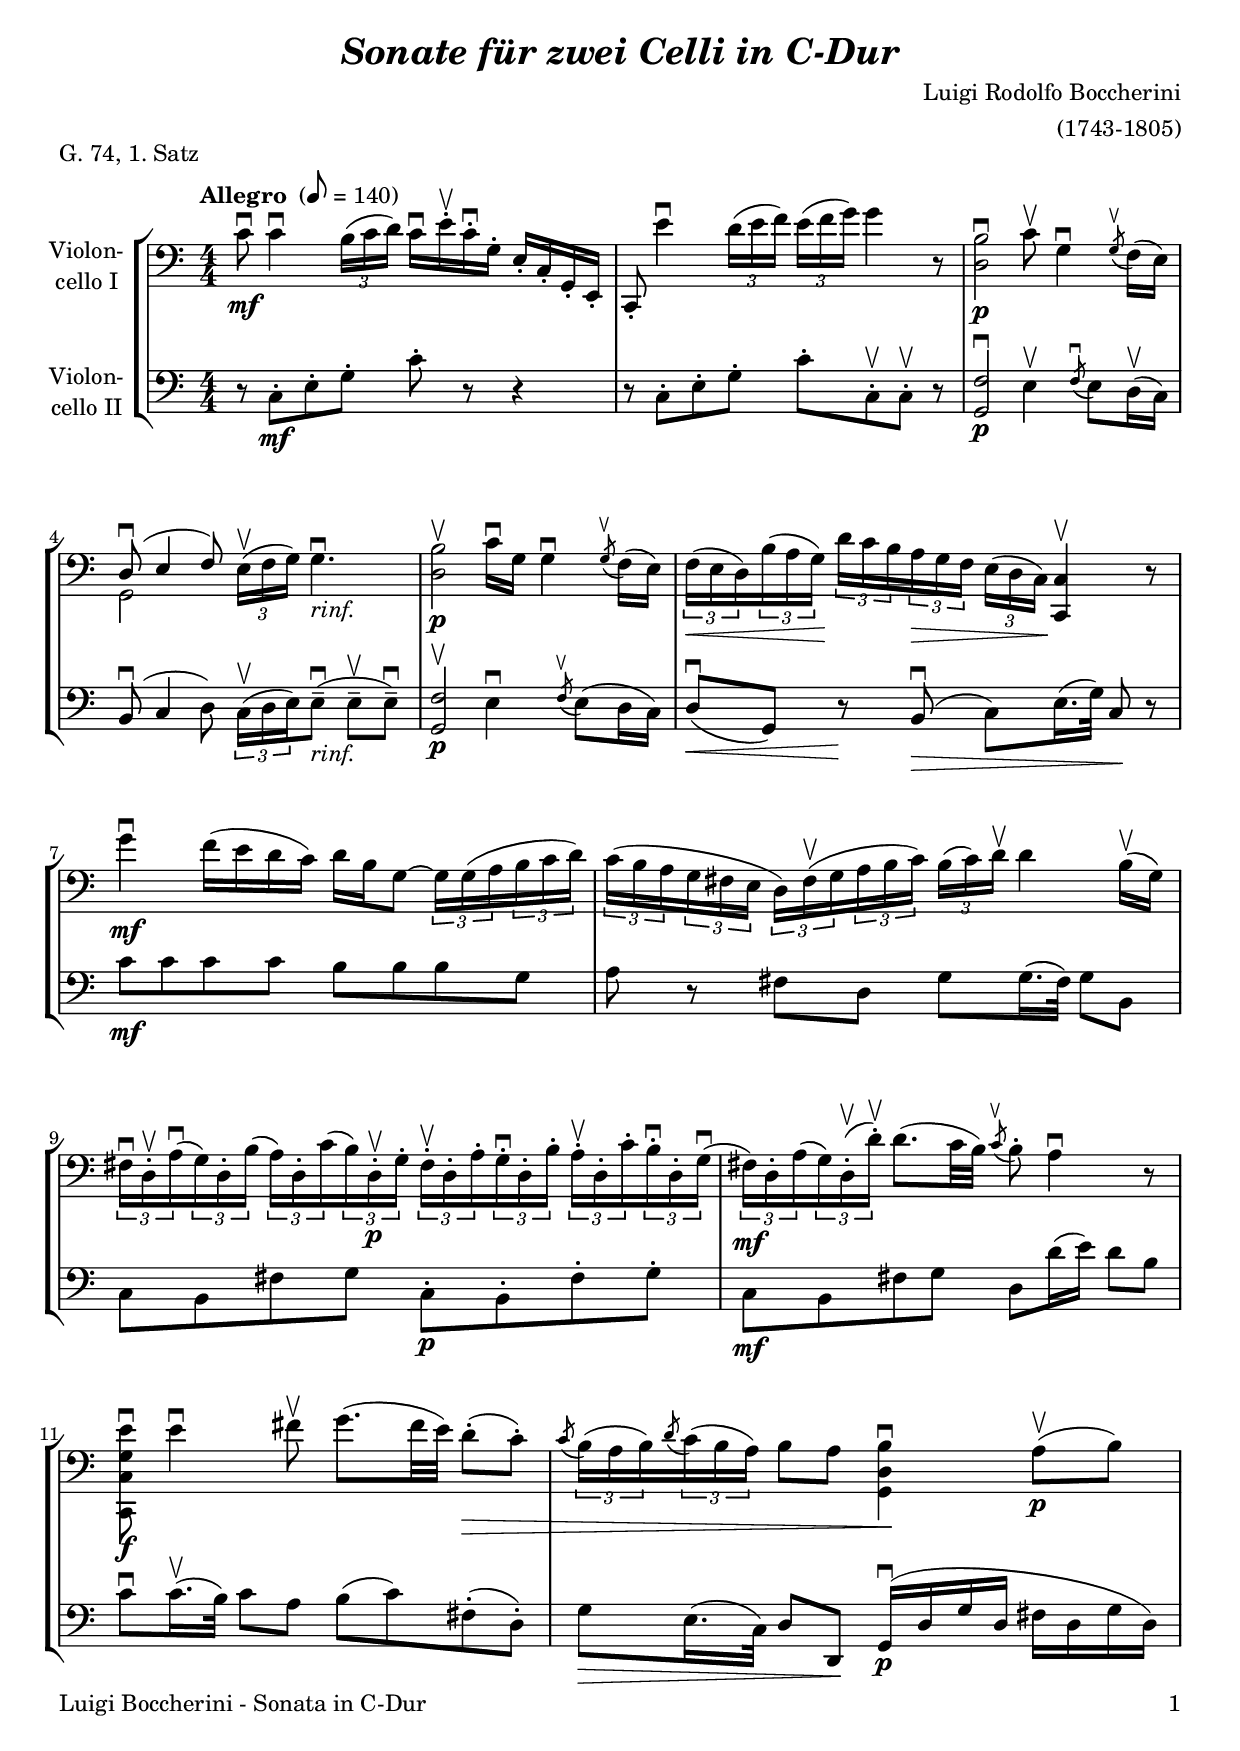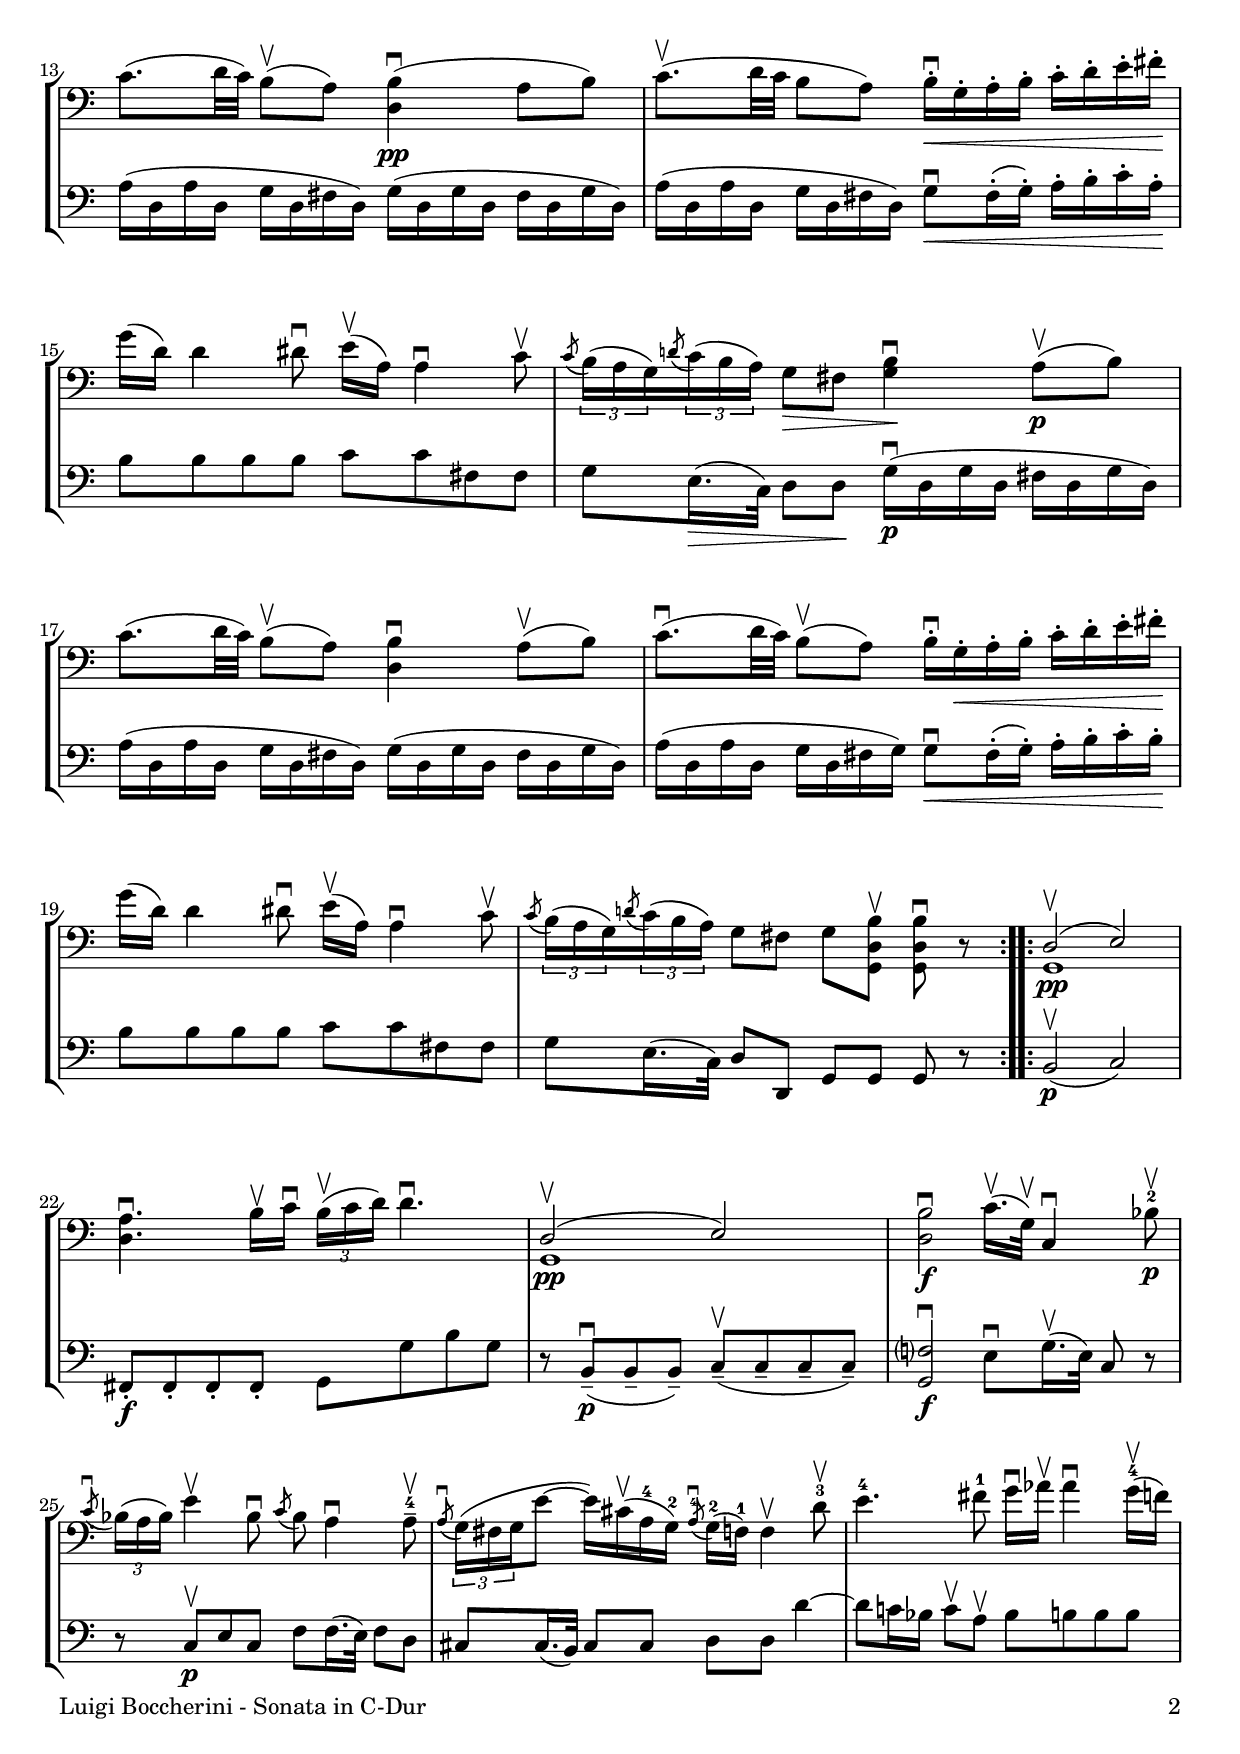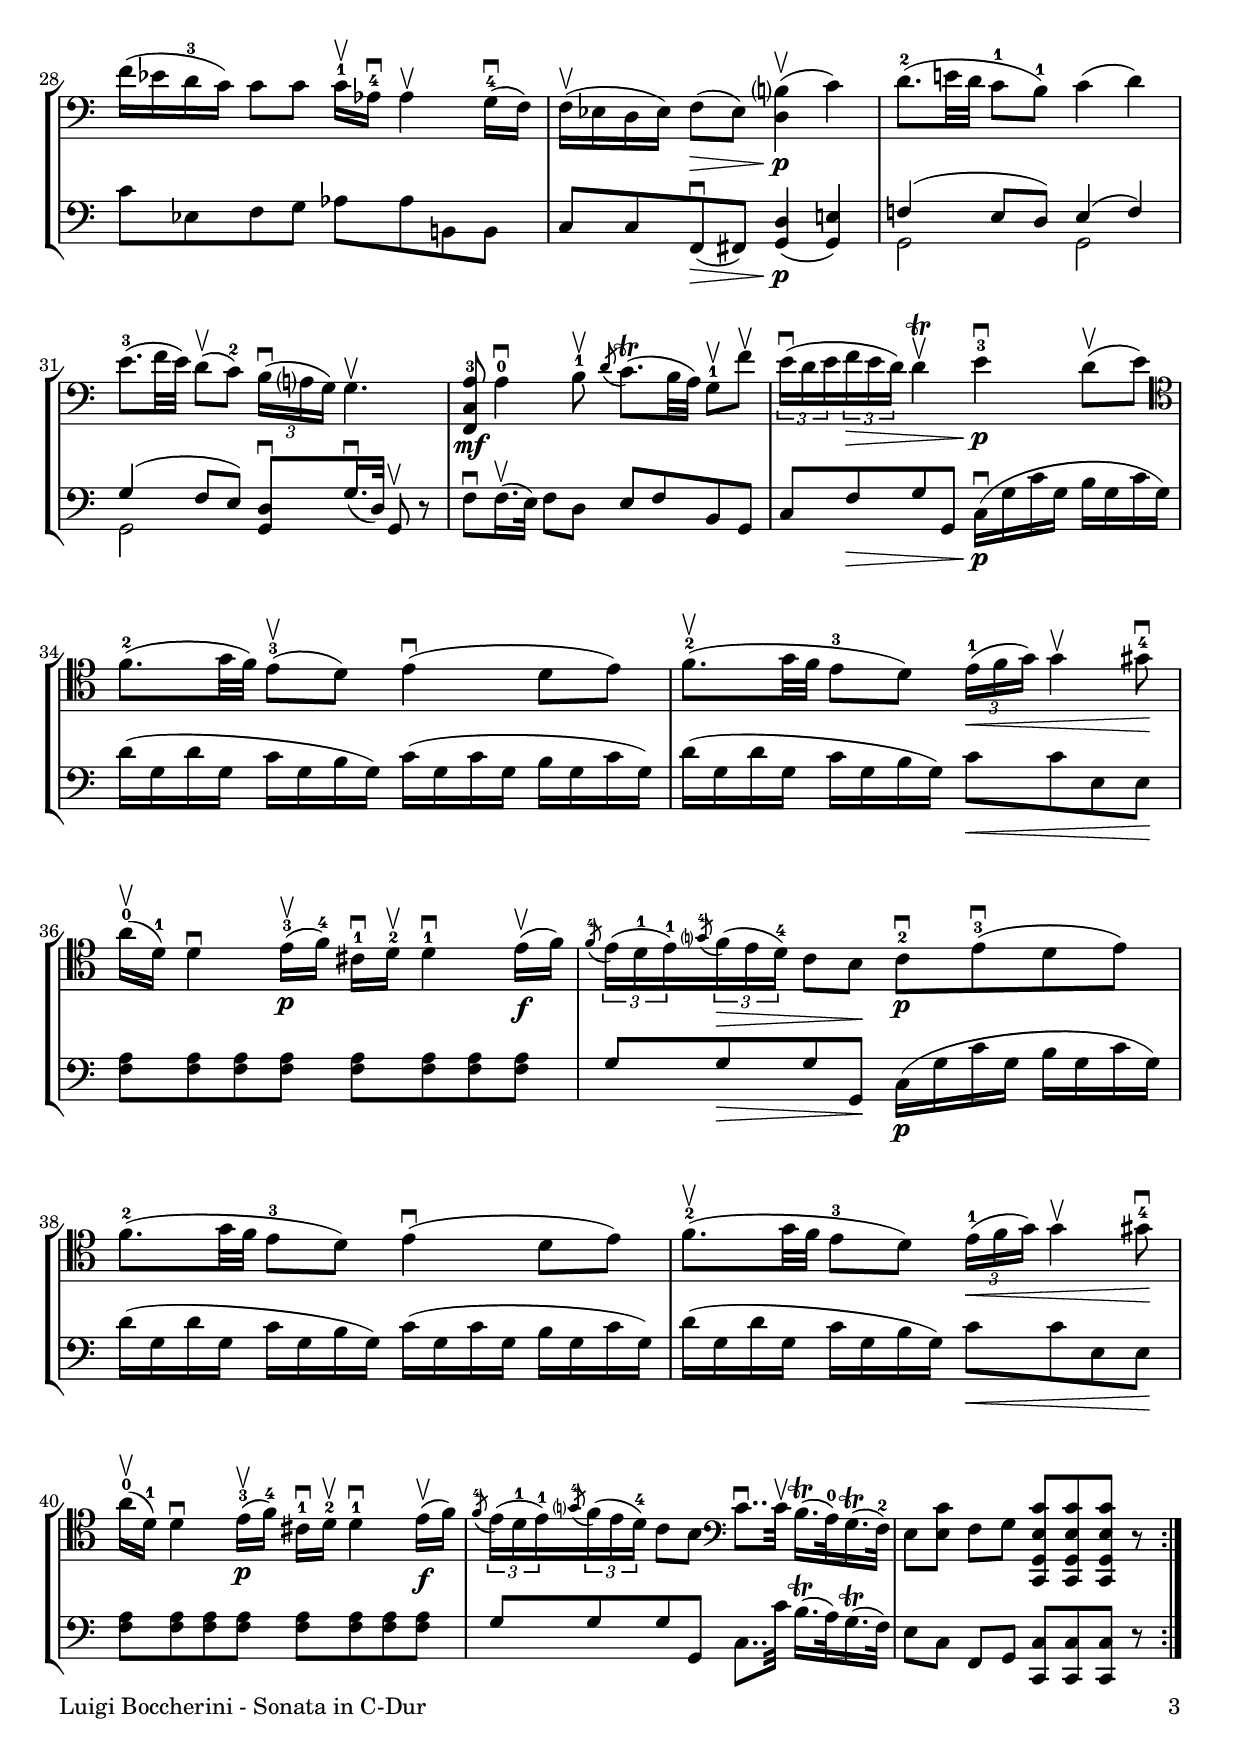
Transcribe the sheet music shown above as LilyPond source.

\version "2.18.2"
\include "deutsch.ly"
  
#(set-global-staff-size 20)

\header {
  title     = \markup \bold \italic "Sonate für zwei Celli in C-Dur"
  composer  = "Luigi Rodolfo Boccherini"
  arranger  = "(1743-1805)"
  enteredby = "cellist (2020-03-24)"
  piece     = "G. 74, 1. Satz"
}

voiceconsts = {
  \key c \major
  \time 4/4
  \clef "bass"
  \numericTimeSignature
  \compressFullBarRests
  % Set default beaming for all staves
%  \set Timing.beamExceptions = #'()
%  \set Timing.baseMoment     = #(ly:make-moment 1 4)
%  \set Timing.beatStructure  = #'(1 1 1)
  \tempo "Allegro " 8=140
}

micl = "clarinet"
mifl = "flute"
miob = "oboe"
mifh = "french horn"
misx = "tenor sax"
mist = "string ensemble 1"
miba = "cello"
%miba = "bassoon"

rinf = \markup \italic "rinf."

va = \relative c' {
  \voiceconsts

  \repeat volta 2 {
    c8\downbow\mf c4\downbow \tuplet 3/2 8 { h16( c d) } c\downbow e-.\upbow c-.\downbow g-. e-. c-. g-. e-.
    c8-. e''4\downbow \tuplet 3/2 8 { d16( e f) e( f g) } g4 r8

    <d, h'>2\downbow\p c'8\upbow g4\downbow \acciaccatura g8\upbow f16( e)
    << { d8(\downbow e4 f8) } \\ g,2 >> \tuplet 3/2 8 { e'16(\upbow f g) } g4.\downbow_\rinf
    <d h'>2\upbow\p c'16\downbow g g4\downbow \acciaccatura g8\upbow f16( e)

    \tuplet 3/2 8 { f(\< e d) h'( a g)\! d' c h a\> g f e( d c)\! } <c, c'>4\upbow r8
    g'''4\downbow\mf f16( e d c) d h g8~ \tuplet 3/2 8 { g16 g( a h c d) }

    \tuplet 3/2 8 { c( h a g fis e d) fis(\upbow g a h c) h( c) d\upbow } d4 h16(\upbow g)

    \tuplet 3/2 8 { fis\downbow d-.\upbow a'(\downbow g) d-. h'( a) d,-. c'( h) d,-.\upbow\p g-. fis-.\upbow d-. a'-. g-.\downbow d-. h'-. a-.\upbow d,-. c'-. h-.\downbow d,-. g(\downbow }

    \tuplet 3/2 8 { fis)\mf d-. a'( g) d(-.\upbow d')-.\upbow } d8.( c32 h) \acciaccatura c8\upbow h-. a4\downbow r8
    <c,, c' g' e'>8\downbow\f e''4\downbow fis8\upbow g8.( fis32 e) d8(-.\> c)-.

    \acciaccatura c8 \tuplet 3/2 8 { h16( a h) } \acciaccatura d8 \tuplet 3/2 8 { c16( h a) } h8 a <g, d' h'>4\downbow\! a'8(\upbow\p h)
    c8.( d32 c) h8(\upbow a) <d, h'>4(\downbow\pp a'8 h)

    c8.(\upbow d32 c h8 a) h16-.\downbow\< g-. a-. h-. c-. d-. e-. fis-.\!
    g( d) d4 dis8\downbow e16(\upbow a,) a4\downbow c8\upbow

    \acciaccatura c8 \tuplet 3/2 8 { h16( a g) } \acciaccatura d'!8 \tuplet 3/2 8 { c16( h a) } g8\> fis <g h>4\downbow\! a8(\upbow\p h)
    c8.( d32 c) h8(\upbow a) <d, h'>4\downbow a'8(\upbow h)

    c8.(\downbow d32 c) h8(\upbow a) h16-.\downbow g-.\< a-. h-. c-. d-. e-. fis-.\!
    g( d) d4 dis8\downbow e16(\upbow a,) a4\downbow c8\upbow
    \acciaccatura c8 \tuplet 3/2 8 { h16( a g) } \acciaccatura d'!8 \tuplet 3/2 8 { c16( h a) } g8 fis g[ <g, d' h'>]\upbow <g d' h'>\downbow r
  }
    
    \repeat volta 2 {
      << { d'2(\upbow e) } \\ g,1\pp >>
      <d' a'>4.\downbow h'16\upbow c\downbow \tuplet 3/2 8 { h(\upbow c d) } d4.\downbow
      << { d,2(\upbow e) } \\ g,1\pp >>

      <d' h'>2\downbow\f c'16.(\upbow g32)\upbow c,4\downbow b'8-2\upbow\p
      \acciaccatura c\downbow \tuplet 3/2 8 { b16( a b) } e4\upbow b8\downbow \acciaccatura c b a4\downbow a8---4\upbow

      \acciaccatura a\downbow \tuplet 3/2 8 { g16( fis g } e'8~ e16) cis(\upbow a-4 g)-2 \acciaccatura a8-4\downbow g16(-2 f)-1 f4\upbow d'8-3\upbow
      e4.-4 fis8-1 g16\downbow as\upbow as4\downbow g16(-4\upbow f)

      f( es d-3 c) c8 c c16-1\upbow as-4\downbow as4\upbow g16(-4\downbow f)
      f(\upbow es d es) f8(\> es) <d h'?>4(\upbow\!\p c')
      d8.(-2 e!32 d c8-1 h)-1 c4( d)

      e8.(-3 f32 e) d8(\upbow c)-2 \tuplet 3/2 8 { h16(\downbow a? g) } g4.\upbow
      <f, c' a'-3>8\mf a'4-0\downbow h8-1\upbow \acciaccatura d c8.(\trill h32 a) g8-1\upbow f'\upbow

      \tuplet 3/2 8 { e16(\downbow d e f\> e d) } d4\trill\upbow e-3-\downbow\!\p d8(\upbow e) \clef "tenor"
      f8.(-2 g32 f) e8(-3\upbow d) e4(\downbow d8 e)

      f8.(-2\upbow g32 f e8-3 d) \tuplet 3/2 8 { e16(-1\< f g) } g4\upbow gis8-4\downbow\!
      a16(-0\upbow d,)-1 d4\downbow e16(-3\upbow\p f)-4 cis-1\downbow d-2\upbow d4-1\downbow e16(\upbow\f f)

      \acciaccatura f8-4 \tuplet 3/2 8 { e16( d-1 e)-1 } \acciaccatura g?8-4 \tuplet 3/2 8 { f16(\> e d)-4 } c8 h\! c-2\downbow\p e(-3\downbow d e)
      f8.(-2 g32 f e8-3 d) e4(\downbow d8 e)

      f8.(-2\upbow g32 f e8-3 d) \tuplet 3/2 8 { e16(-1\< f g) } g4\upbow gis8-4\downbow\!
      a16(-0\upbow d,)-1 d4\downbow e16(-3\upbow\p f)-4 cis-1\downbow d-2\upbow d4-1\downbow e16(\upbow\f f)

      \acciaccatura f8-4 \tuplet 3/2 8 { e16( d-1 e)-1 } \acciaccatura g?8-4 \tuplet 3/2 8 { f16( e d)-4 } c8 h \clef "bass" c8..\downbow c32\upbow h16.(\trill a32)-0 g16.(\trill f32)-2
      e8 <e c'> f[ g] <c,, g' e' c'> <c g' e' c'> <c g' e' c'> r
    }
}

vb = \relative c {
  \voiceconsts

  \repeat volta 2 {
    r8 c-.\mf e-. g-. c-. r r4
    r8 c,-. e-. g-. c-. c,-.\upbow c-.\upbow r

    <g f'>2\downbow\p e'4\upbow \acciaccatura f8\downbow e d16(\upbow c)
    h8(\downbow c4 d8) \tuplet 3/2 8 { c16(\upbow d e) } e8(--\downbow_\rinf e--\upbow e)--\downbow
    <g, f'>2\upbow\p e'4\downbow \acciaccatura f8\upbow e( d16 c)

    d8(\downbow\< g,) r\! h(\downbow\> c) e16.( g32) c,8\! r
    c'\mf c c c h h h g

    a r fis d g g16.( fis32) g8 h,

    c h fis' g c,-.\p h-. fis'-. g-.

    c,\mf h fis' g d d'16( e) d8 h
    c\downbow c16.(\upbow h32) c8 a h( c) fis,(-. d)-.

    g\> e16.( c32) d8 d,\! g16(\downbow\p d' g d fis d g d)
    a'( d, a' d, g d fis d) g( d g d fis d g d)

    a'( d, a' d, g d fis d) g8\downbow\< fis16(-. g)-. a-. h-. c-. a-.\!
    h8 h h h c c fis, fis

    g e16.(\> c32) d8 d\! g16(\downbow\p d g d fis d g d)
    a'( d, a' d, g d fis d) g( d g d fis d g d)

    a'( d, a' d, g d fis g) g8\downbow\< fis16(-. g)-. a-. h-. c-. h-.\!
    h8 h h h c c fis, fis
    g e16.( c32) d8 d, g[ g] g r
  }
  \repeat volta 2 {
    h2(\upbow\p c)
    fis,8-.\f fis-. fis-. fis-. g g' h g
    r h,(--\downbow\p h-- h)-- c(--\upbow c-- c-- c)--

    <g f'?>2\downbow\f e'8\downbow g16.(\upbow e32) c8 r
    r c\upbow\p e c f f16.( e32) f8 d

    cis cis16.( h32) cis8 cis d d d'4~
    d8 c!16 b c8\upbow a\upbow b h h h

    c es, f g as as h,! h
    c c f,(\downbow\> fis) <g d'>4(\!\p <g e'!>)
    << {
      f'!( e8 d) e4( f)

      g( f8 e)
    } \\ {
      g,2 g
      g } >> <g d'>8\downbow g'16.(\downbow d32) g,8\upbow r
    f'\downbow f16.(\upbow e32) f8 d e f h, g

    c f\> g g, c16(\downbow\!\p g' c g h g c g)
    d'( g, d' g, c g h g) c( g c g h g c g)

    d'( g, d' g, c g h g) c8\< c e, e\!
    <f a> <f a> <f a> <f a> <f a> <f a> <f a> <f a>

    g g\> g g,\! c16(\p g' c g h g c g)
    d'( g, d' g, c g h g) c( g c g h g c g)

    d'( g, d' g, c g h g) c8\< c e, e\!
    <f a> <f a> <f a> <f a> <f a> <f a> <f a> <f a>

    g g g g, c8.. c'32 h16.(\trill a32) g16.(\trill f32)
    e8 c f,[ g] <c, c'> <c c'> <c c'> r
  }
}


music = \new StaffGroup <<
      \new Staff {
	\set Staff.midiInstrument = \miba
	\set Staff.instrumentName = \markup \center-column { "Violon-" "cello I" }
	\transpose c c { \va }
      }

      \new Staff {
	\set Staff.midiInstrument = \miba
	\set Staff.instrumentName = \markup \center-column { "Violon-" "cello II" }
	\transpose c c { \vb }
      }
>>

\book {
   \paper {
    print-page-number = ##t
    print-first-page-number = ##t
    ragged-last-bottom = ##f
    oddHeaderMarkup = \markup \null
    evenHeaderMarkup = \markup \null
    oddFooterMarkup = \markup {
      \fill-line {
        \on-the-fly #print-page-number-check-first
        "Luigi Boccherini - Sonata in C-Dur" \fromproperty #'page:page-number-string
      }
    }
    evenFooterMarkup = \oddFooterMarkup
  } \score {
    \music
    \layout {}
  }

  \score {
    \unfoldRepeats \music

    \midi {
      \context {
        \Score
      }
    }
  }
}
